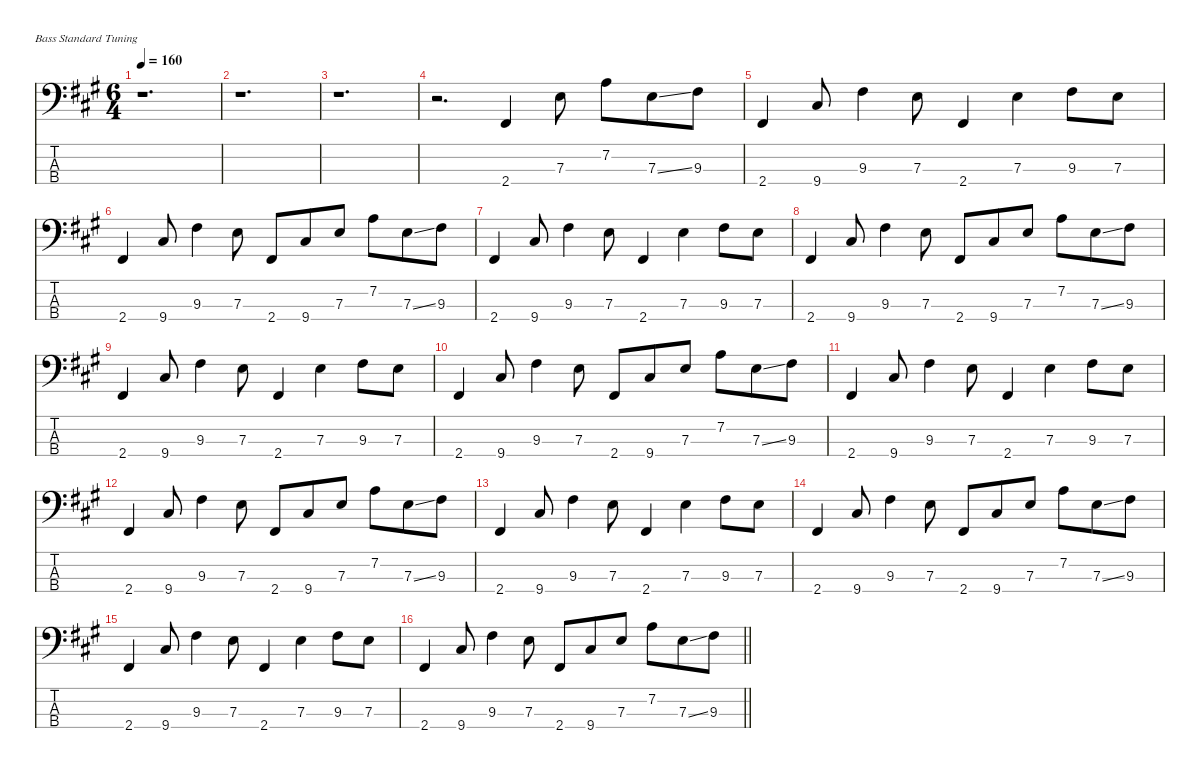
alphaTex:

\defaultSystemsLayout 4
\hideDynamics
\bracketExtendMode nobrackets
\singleTrackTrackNamePolicy hidden
\multiTrackTrackNamePolicy hidden
\firstSystemTrackNameMode fullname
\firstSystemTrackNameOrientation horizontal
\otherSystemsTrackNameOrientation horizontal
\track ("Bass" "el.bs.") {instrument electricbassfinger}
\staff {score tabs}
\tuning (G2 D2 A1 E1)
\ts (6 4)
\beaming (8 3 3 3 3)
\tempo 160
\clef f4
\ks f#minor
r.1{d dy ff instrument electricbassfinger beam Down} |
r.1{d beam Down} |
r.1{d beam Down} |
r.2{d beam Down} 2.4{acc #}.4{beam Up} 7.3{acc forcenatural}.8{beam Down} 7.2{acc forcenatural}.8{dy f beam Down} 7.3{ss acc forcenatural}.8{dy ff beam Down} 9.3{acc #}.8{beam Down} |
2.4{acc #}.4{beam Up} 9.4{acc #}.8{dy f beam Up} 9.3{acc #}.4{dy ff beam Down} 7.3{acc forcenatural}.8{beam Down} 2.4{acc #}.4{beam Up} 7.3{acc forcenatural}.4{beam Down} 9.3{acc #}.8{beam Down} 7.3{acc forcenatural}.8{beam Down} |
2.4{acc #}.4{beam Up} 9.4{acc #}.8{beam Up} 9.3{acc #}.4{beam Down} 7.3{acc forcenatural}.8{beam Down} 2.4{acc #}.8{beam Up} 9.4{acc #}.8{dy f beam Up} 7.3{acc forcenatural}.8{beam Up} 7.2{acc forcenatural}.8{beam Down} 7.3{ss acc forcenatural}.8{beam Down} 9.3{acc #}.8{beam Down} |
2.4{acc #}.4{dy ff beam Up} 9.4{acc #}.8{dy f beam Up} 9.3{acc #}.4{dy ff beam Down} 7.3{acc forcenatural}.8{beam Down} 2.4{acc #}.4{beam Up} 7.3{acc forcenatural}.4{beam Down} 9.3{acc #}.8{beam Down} 7.3{acc forcenatural}.8{beam Down} |
2.4{acc #}.4{beam Up} 9.4{acc #}.8{beam Up} 9.3{acc #}.4{beam Down} 7.3{acc forcenatural}.8{beam Down} 2.4{acc #}.8{beam Up} 9.4{acc #}.8{dy f beam Up} 7.3{acc forcenatural}.8{beam Up} 7.2{acc forcenatural}.8{beam Down} 7.3{ss acc forcenatural}.8{beam Down} 9.3{acc #}.8{beam Down} |
2.4{acc #}.4{dy ff beam Up} 9.4{acc #}.8{dy f beam Up} 9.3{acc #}.4{dy ff beam Down} 7.3{acc forcenatural}.8{beam Down} 2.4{acc #}.4{beam Up} 7.3{acc forcenatural}.4{beam Down} 9.3{acc #}.8{beam Down} 7.3{acc forcenatural}.8{beam Down} |
2.4{acc #}.4{beam Up} 9.4{acc #}.8{beam Up} 9.3{acc #}.4{beam Down} 7.3{acc forcenatural}.8{beam Down} 2.4{acc #}.8{beam Up} 9.4{acc #}.8{dy f beam Up} 7.3{acc forcenatural}.8{beam Up} 7.2{acc forcenatural}.8{beam Down} 7.3{ss acc forcenatural}.8{beam Down} 9.3{acc #}.8{beam Down} |
2.4{acc #}.4{dy ff beam Up} 9.4{acc #}.8{dy f beam Up} 9.3{acc #}.4{dy ff beam Down} 7.3{acc forcenatural}.8{beam Down} 2.4{acc #}.4{beam Up} 7.3{acc forcenatural}.4{beam Down} 9.3{acc #}.8{beam Down} 7.3{acc forcenatural}.8{beam Down} |
2.4{acc #}.4{beam Up} 9.4{acc #}.8{beam Up} 9.3{acc #}.4{beam Down} 7.3{acc forcenatural}.8{beam Down} 2.4{acc #}.8{beam Up} 9.4{acc #}.8{dy f beam Up} 7.3{acc forcenatural}.8{beam Up} 7.2{acc forcenatural}.8{beam Down} 7.3{ss acc forcenatural}.8{beam Down} 9.3{acc #}.8{beam Down} |
2.4{acc #}.4{dy ff beam Up} 9.4{acc #}.8{dy f beam Up} 9.3{acc #}.4{dy ff beam Down} 7.3{acc forcenatural}.8{beam Down} 2.4{acc #}.4{beam Up} 7.3{acc forcenatural}.4{beam Down} 9.3{acc #}.8{beam Down} 7.3{acc forcenatural}.8{beam Down} |
2.4{acc #}.4{beam Up} 9.4{acc #}.8{beam Up} 9.3{acc #}.4{beam Down} 7.3{acc forcenatural}.8{beam Down} 2.4{acc #}.8{beam Up} 9.4{acc #}.8{dy f beam Up} 7.3{acc forcenatural}.8{beam Up} 7.2{acc forcenatural}.8{beam Down} 7.3{ss acc forcenatural}.8{beam Down} 9.3{acc #}.8{beam Down} |
2.4{acc #}.4{dy ff beam Up} 9.4{acc #}.8{dy f beam Up} 9.3{acc #}.4{dy ff beam Down} 7.3{acc forcenatural}.8{beam Down} 2.4{acc #}.4{beam Up} 7.3{acc forcenatural}.4{beam Down} 9.3{acc #}.8{beam Down} 7.3{acc forcenatural}.8{beam Down} |
\barLineRight lightlight
2.4{acc #}.4{beam Up} 9.4{acc #}.8{beam Up} 9.3{acc #}.4{beam Down} 7.3{acc forcenatural}.8{beam Down} 2.4{acc #}.8{beam Up} 9.4{acc #}.8{dy f beam Up} 7.3{acc forcenatural}.8{beam Up} 7.2{acc forcenatural}.8{beam Down} 7.3{ss acc forcenatural}.8{beam Down} 9.3{acc #}.8{beam Down}
